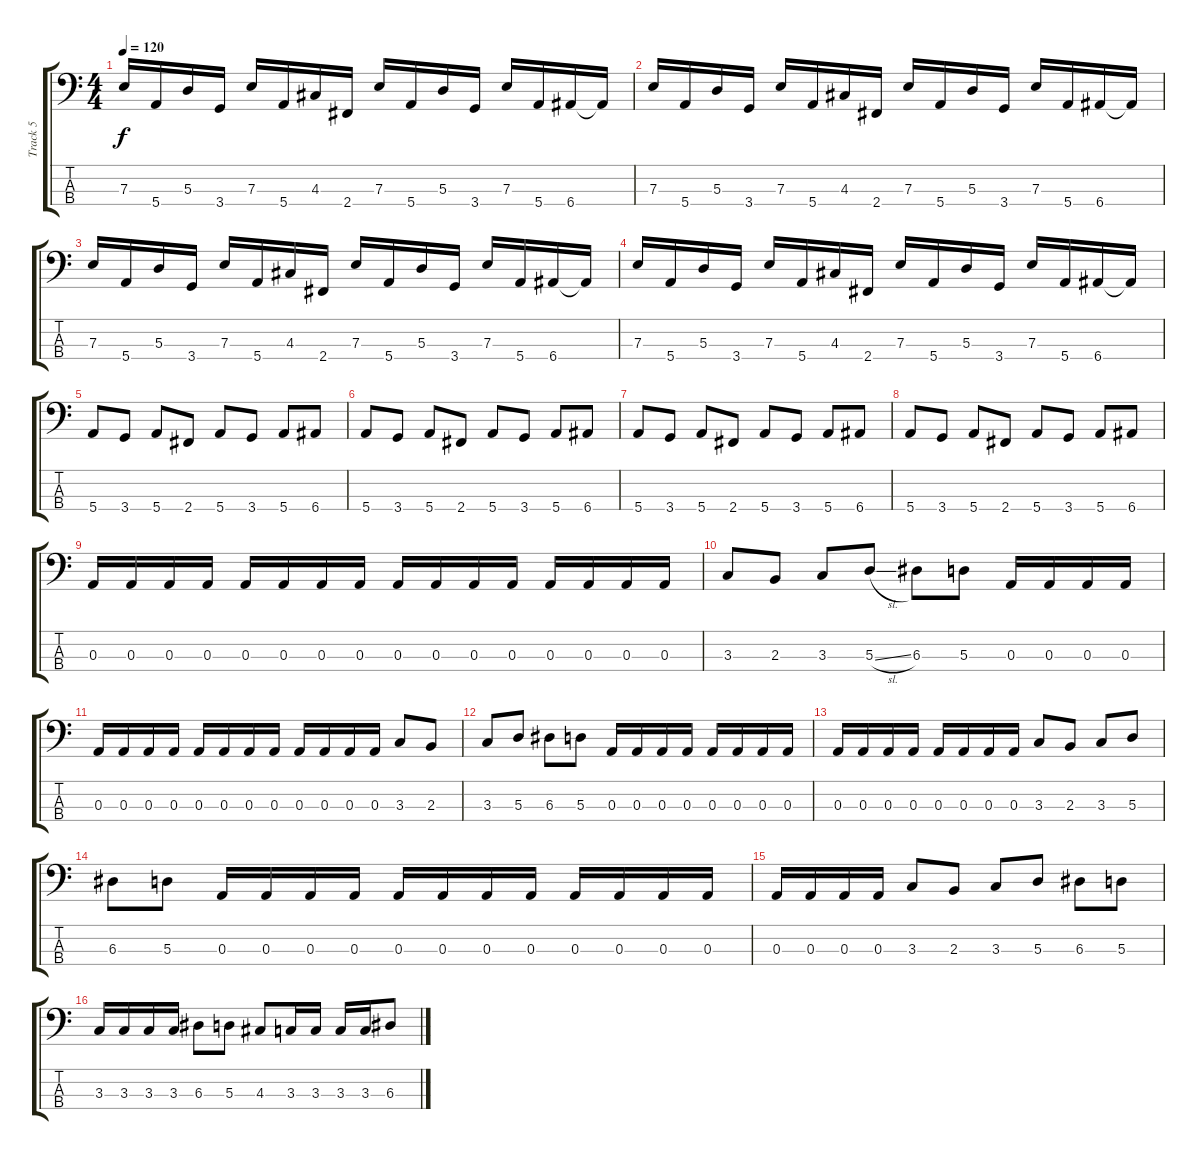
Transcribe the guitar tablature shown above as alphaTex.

\track ("Track 5" "Track 5") {instrument electricbassfinger}
\staff {score tabs}
\tuning (G2 D2 A1 E1) {hide}
\ts (4 4)
\tempo 120
\clef f4
\ks c
7.3.16{dy f} 5.4.16 5.3.16 3.4.16 7.3.16 5.4.16 4.3.16 2.4.16 7.3.16 5.4.16 5.3.16 3.4.16 7.3.16 5.4.16 6.4.16 6.4{t}.16 |
7.3.16 5.4.16 5.3.16 3.4.16 7.3.16 5.4.16 4.3.16 2.4.16 7.3.16 5.4.16 5.3.16 3.4.16 7.3.16 5.4.16 6.4.16 6.4{t}.16 |
7.3.16 5.4.16 5.3.16 3.4.16 7.3.16 5.4.16 4.3.16 2.4.16 7.3.16 5.4.16 5.3.16 3.4.16 7.3.16 5.4.16 6.4.16 6.4{t}.16 |
7.3.16 5.4.16 5.3.16 3.4.16 7.3.16 5.4.16 4.3.16 2.4.16 7.3.16 5.4.16 5.3.16 3.4.16 7.3.16 5.4.16 6.4.16 6.4{t}.16 |
5.4.8 3.4.8 5.4.8 2.4.8 5.4.8 3.4.8 5.4.8 6.4.8 |
5.4.8 3.4.8 5.4.8 2.4.8 5.4.8 3.4.8 5.4.8 6.4.8 |
5.4.8 3.4.8 5.4.8 2.4.8 5.4.8 3.4.8 5.4.8 6.4.8 |
5.4.8 3.4.8 5.4.8 2.4.8 5.4.8 3.4.8 5.4.8 6.4.8 |
0.3.16 0.3.16 0.3.16 0.3.16 0.3.16 0.3.16 0.3.16 0.3.16 0.3.16 0.3.16 0.3.16 0.3.16 0.3.16 0.3.16 0.3.16 0.3.16 |
3.3.8 2.3.8 3.3.8 5.3{sl}.8 6.3.8 5.3.8 0.3.16 0.3.16 0.3.16 0.3.16 |
0.3.16 0.3.16 0.3.16 0.3.16 0.3.16 0.3.16 0.3.16 0.3.16 0.3.16 0.3.16 0.3.16 0.3.16 3.3.8 2.3.8 |
3.3.8 5.3.8 6.3.8 5.3.8 0.3.16 0.3.16 0.3.16 0.3.16 0.3.16 0.3.16 0.3.16 0.3.16 |
0.3.16 0.3.16 0.3.16 0.3.16 0.3.16 0.3.16 0.3.16 0.3.16 3.3.8 2.3.8 3.3.8 5.3.8 |
6.3.8 5.3.8 0.3.16 0.3.16 0.3.16 0.3.16 0.3.16 0.3.16 0.3.16 0.3.16 0.3.16 0.3.16 0.3.16 0.3.16 |
0.3.16 0.3.16 0.3.16 0.3.16 3.3.8 2.3.8 3.3.8 5.3.8 6.3.8 5.3.8 |
3.3.16 3.3.16 3.3.16 3.3.16 6.3.8 5.3.8 4.3.8 3.3.16 3.3.16 3.3.16 3.3.16 6.3.8
